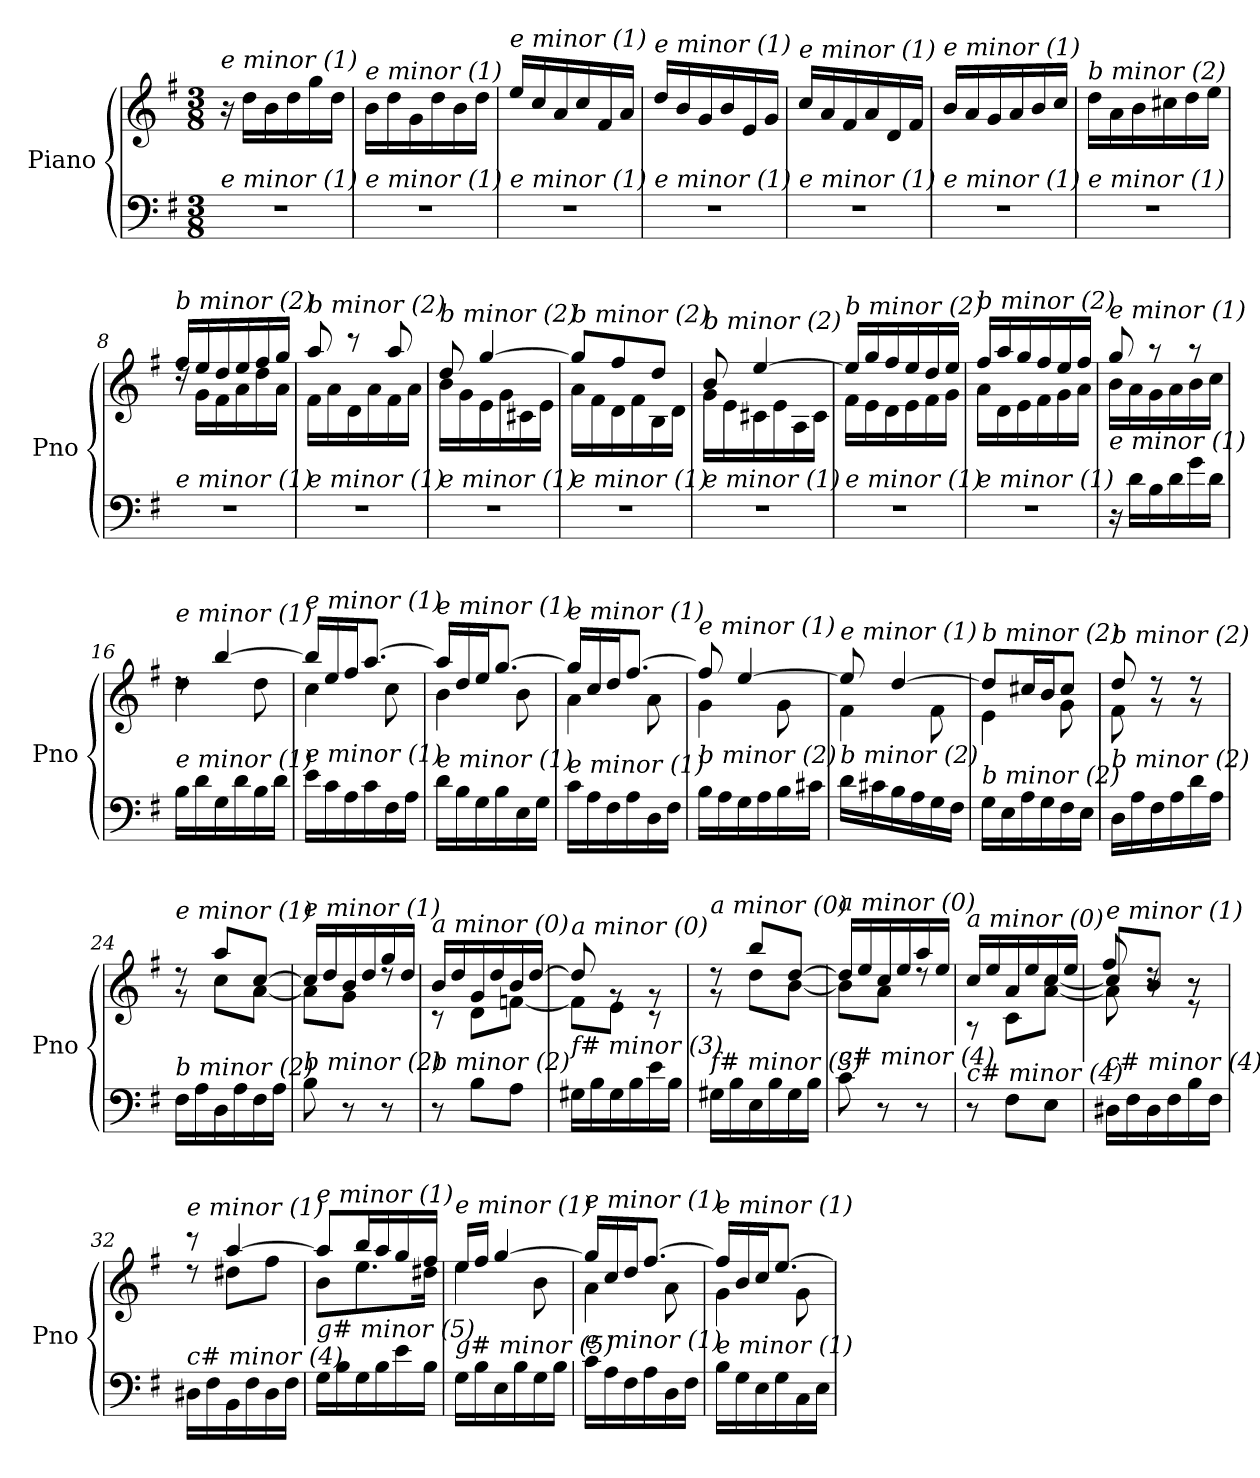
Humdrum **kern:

**kern	**kern
*part1	*part1
*staff2	*staff1
*I"Piano	*
*I'Pno	*
*clefF4	*clefG2
*k[f#]	*k[f#]
*M3/8	*M3/8
=1	=1
!	!LO:TX:i:t=e minor (1)
!LO:TX:i:t=e minor (1)	!
4.r	16r
.	16dd\LL
.	16b\
.	16dd\
.	16gg\
.	16dd\JJ
=2	=2
!	!LO:TX:i:t=e minor (1)
!LO:TX:i:t=e minor (1)	!
4.r	16b\LL
.	16dd\
.	16g\
.	16dd\
.	16b\
.	16dd\JJ
=3	=3
!	!LO:TX:i:t=e minor (1)
!LO:TX:i:t=e minor (1)	!
4.r	16ee/LL
.	16cc/
.	16a/
.	16cc/
.	16f#/
.	16a/JJ
=4	=4
!	!LO:TX:i:t=e minor (1)
!LO:TX:i:t=e minor (1)	!
4.r	16dd/LL
.	16b/
.	16g/
.	16b/
.	16e/
.	16g/JJ
=5	=5
!	!LO:TX:i:t=e minor (1)
!LO:TX:i:t=e minor (1)	!
4.r	16cc/LL
.	16a/
.	16f#/
.	16a/
.	16d/
.	16f#/JJ
=6	=6
!	!LO:TX:i:t=e minor (1)
!LO:TX:i:t=e minor (1)	!
4.r	16b/LL
.	16a/
.	16g/
.	16a/
.	16b/
.	16cc/JJ
!!LO:LB:g=z
=7	=7
!	!LO:TX:i:t=b minor (2)
!LO:TX:i:t=e minor (1)	!
4.r	16dd\LL
.	16a\
.	16b\
.	16cc#X\
.	16dd\
.	16ee\JJ
=8	=8
*	*^
!	!LO:TX:i:t=b minor (2)	!
!LO:TX:i:t=e minor (1)	!	!
4.r	16ff#/LL	16rdd
.	16ee/	16g\LL
.	16dd/	16f#\
.	16ee/	16a\
.	16ff#/	16dd\
.	16gg/JJ	16a\JJ
=9	=9	=9
!	!LO:TX:i:t=b minor (2)	!
!LO:TX:i:t=e minor (1)	!	!
4.r	8aa/	16f#\LL
.	.	16a\
.	8r	16d\
.	.	16a\
.	8aa/	16f#\
.	.	16a\JJ
=10	=10	=10
!	!LO:TX:i:t=b minor (2)	!
!LO:TX:i:t=e minor (1)	!	!
4.r	8dd/	16b\LL
.	.	16g\
.	[4gg/	16e\
.	.	16g\
.	.	16c#X\
.	.	16e\JJ
=11	=11	=11
!	!LO:TX:i:t=b minor (2)	!
!LO:TX:i:t=e minor (1)	!	!
4.r	8gg/L]	16a\LL
.	.	16f#\
.	8ff#/	16d\
.	.	16f#\
.	8dd/J	16B\
.	.	16d\JJ
=12	=12	=12
!	!LO:TX:i:t=b minor (2)	!
!LO:TX:i:t=e minor (1)	!	!
4.r	8b/	16g\LL
.	.	16e\
.	[4ee/	16c#X\
.	.	16e\
.	.	16A\
.	.	16c#\JJ
!!LO:LB:g=z	!!
=13	=13	=13
!	!LO:TX:i:t=b minor (2)	!
!LO:TX:i:t=e minor (1)	!	!
4.r	16ee/LL]	16f#\LL
.	16gg/	16e\
.	16ff#/	16d\
.	16ee/	16e\
.	16dd/	16f#\
.	16ee/JJ	16g\JJ
=14	=14	=14
!	!LO:TX:i:t=b minor (2)	!
!LO:TX:i:t=e minor (1)	!	!
4.r	16ff#/LL	16a\LL
.	16aa/	16d\
.	16gg/	16e\
.	16ff#/	16f#\
.	16ee/	16g\
.	16ff#/JJ	16a\JJ
=15	=15	=15
!	!LO:TX:i:t=e minor (1)	!
!LO:TX:i:t=e minor (1)	!	!
16r	8gg/	16b\LL
16d\LL	.	16a\
16B\	8r	16g\
16d\	.	16a\
16g\	8r	16b\
16d\JJ	.	16cc\JJ
=16	=16	=16
!	!LO:TX:i:t=e minor (1)	!
!LO:TX:i:t=e minor (1)	!	!
16B\LL	8rdd	4dd\
16d\	.	.
16G\	[4bb/	.
16d\	.	.
16B\	.	8dd\
16d\JJ	.	.
=17	=17	=17
!	!LO:TX:i:t=e minor (1)	!
!LO:TX:i:t=e minor (1)	!	!
16e\LL	16bb/LL]	4cc\
16c\	16ee/	.
16A\	16ff#/J	.
16c\	[8.aa/J	.
16F#\	.	8cc\
16A\JJ	.	.
=18	=18	=18
!	!LO:TX:i:t=e minor (1)	!
!LO:TX:i:t=e minor (1)	!	!
16d\LL	16aa/LL]	4b\
16B\	16dd/	.
16G\	16ee/J	.
16B\	[8.gg/J	.
16E\	.	8b\
16G\JJ	.	.
!!LO:LB:g=z	!!
=19	=19	=19
!	!LO:TX:i:t=e minor (1)	!
!LO:TX:i:t=e minor (1)	!	!
16c\LL	16gg/LL]	4a\
16A\	16cc/	.
16F#\	16dd/J	.
16A\	[8.ff#/J	.
16D\	.	8a\
16F#\JJ	.	.
=20	=20	=20
!	!LO:TX:i:t=e minor (1)	!
!LO:TX:i:t=b minor (2)	!	!
16B\LL	8ff#/]	4g\
16A\	.	.
16G\	[4ee/	.
16A\	.	.
16B\	.	8g\
16c#X\JJ	.	.
=21	=21	=21
!	!LO:TX:i:t=e minor (1)	!
!LO:TX:i:t=b minor (2)	!	!
16d\LL	8ee/]	4f#\
16c#X\	.	.
16B\	[4dd/	.
16A\	.	.
16G\	.	8f#\
16F#\JJ	.	.
=22	=22	=22
!	!LO:TX:i:t=b minor (2)	!
!LO:TX:i:t=b minor (2)	!	!
16G\LL	8dd/L]	4e\
16E\	.	.
16A\	16cc#X/L	.
16G\	16b/J	.
16F#\	8cc#/J	8g\
16E\JJ	.	.
=23	=23	=23
!	!LO:TX:i:t=b minor (2)	!
!LO:TX:i:t=b minor (2)	!	!
16D\LL	8dd/	8f#\
16A\	.	.
16F#\	8rg	8rdd
16A\	.	.
16d\	8rg	8rdd
16A\JJ	.	.
=24	=24	=24
!	!LO:TX:i:t=e minor (1)	!
!LO:TX:i:t=b minor (2)	!	!
16F#\LL	8rg	8rdd
16A\	.	.
16D\	8aa/L	8cc\L
16A\	.	.
16F#\	[8cc/J	[8a\J
16A\JJ	.	.
!!LO:LB:g=z	!!
=25	=25	=25
!	!LO:TX:i:t=e minor (1)	!
!LO:TX:i:t=b minor (2)	!	!
8B\	16cc/LL]	8a\L]
.	16dd/	.
8r	16b/	8g\J
.	16dd/	.
8r	16gg/	8rdd
.	16dd/JJ	.
=26	=26	=26
!	!LO:TX:i:t=a minor (0)	!
!LO:TX:i:t=b minor (2)	!	!
8r	16b/LL	8r
.	16dd/	.
8B\L	16g/	8d\L
.	16dd/	.
8A\J	16b/	[8fn\J
.	[16dd/JJ	.
=27	=27	=27
!	!LO:TX:i:t=a minor (0)	!
!LO:TX:i:t=f# minor (3)	!	!
16G#X\LL	8dd/]	8f\L]
16B\	.	.
16G#\	8rg	8e\J
16B\	.	.
16e\	8rg	8r
16B\JJ	.	.
=28	=28	=28
!	!LO:TX:i:t=a minor (0)	!
!LO:TX:i:t=f# minor (3)	!	!
16G#X\LL	8rg	8rdd
16B\	.	.
16E\	8bb/L	8dd\L
16B\	.	.
16G#\	[8dd/J	[8b\J
16B\JJ	.	.
=29	=29	=29
!	!LO:TX:i:t=a minor (0)	!
!LO:TX:i:t=c# minor (4)	!	!
8c\	16dd/LL]	8b\L]
.	16ee/	.
8r	16cc/	8a\J
.	16ee/	.
8r	16aa/	8rdd
.	16ee/JJ	.
=30	=30	=30
!	!LO:TX:i:t=a minor (0)	!
!LO:TX:i:t=c# minor (4)	!	!
8r	16cc/LL	8r
.	16ee/	.
8F#\L	16a/	8c\L
.	16ee/	.
8E\J	16cc/	[8a\ [8cc\J
.	16ee/JJ	.
!!LO:PB:g=z
=31	=31	=31
*	*	*^
!	!LO:TX:i:t=e minor (1)	!	!
!LO:TX:i:t=c# minor (4)	!	!	!
16D#X\LL	8cc/L]	8a\]	8ff#/
16F#\	.	.	.
16D#\	8b/J	8r	8rdd
16F#\	.	.	.
16B\	8re	8r	8r
16F#\JJ	.	.	.
*	*	*v	*v
=32	=32	=32
!	!LO:TX:i:t=e minor (1)	!
!LO:TX:i:t=c# minor (4)	!	!
16D#X\LL	8r	8rdd
16F#\	.	.
16BB\	[4aa/	8dd#X\L
16F#\	.	.
16D#\	.	8ff#\J
16F#\JJ	.	.
=33	=33	=33
!	!LO:TX:i:t=e minor (1)	!
!LO:TX:i:t=g# minor (5)	!	!
16G\LL	8aa/L]	8b\L
16B\	.	.
16G\	16bb/L	8.ee\
16B\	16aa/	.
16e\	16gg/	.
16B\JJ	16ff#/JJ	16dd#X\Jk
=34	=34	=34
!	!LO:TX:i:t=e minor (1)	!
!LO:TX:i:t=g# minor (5)	!	!
16G\LL	16ee/LL	4ee\
16B\	16ff#/JJ	.
16E\	[4gg/	.
16B\	.	.
16G\	.	8b\
16B\JJ	.	.
=35	=35	=35
!	!LO:TX:i:t=e minor (1)	!
!LO:TX:i:t=e minor (1)	!	!
16c\LL	16gg/LL]	4a\
16A\	16cc/	.
16F#\	16dd/J	.
16A\	[8.ff#/J	.
16D\	.	8a\
16F#\JJ	.	.
=36	=36	=36
!	!LO:TX:i:t=e minor (1)	!
!LO:TX:i:t=e minor (1)	!	!
16B\LL	16ff#/LL]	4g\
16G\	16b/	.
16E\	16cc/J	.
16G\	[8.ee/J	.
16C\	.	8g\
16E\JJ	.	.
*	*v	*v
=	=
*-	*-
